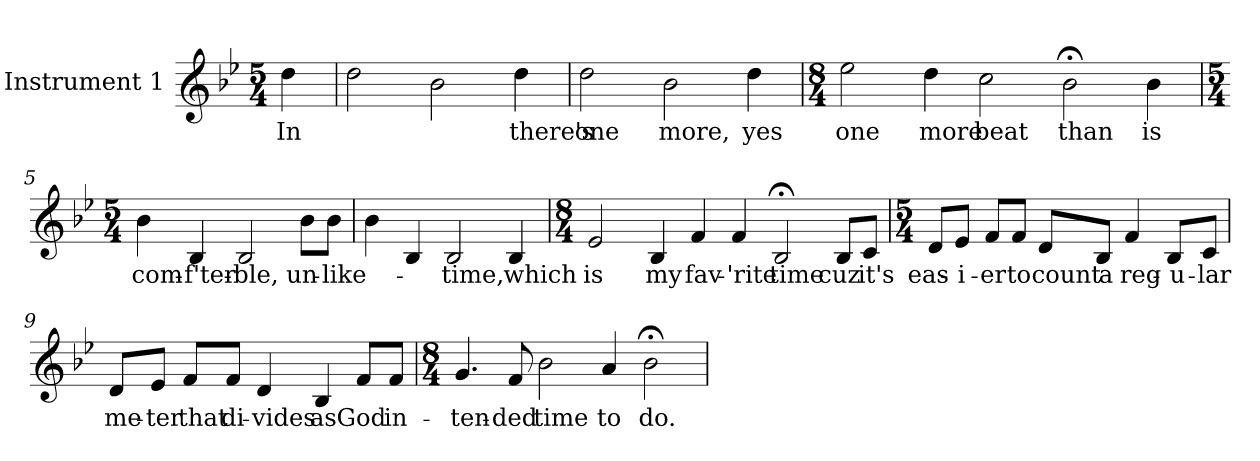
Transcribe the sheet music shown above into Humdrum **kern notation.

**kern	**text
*part1	*part1
*staff1	*staff1
*I"Instrument 1	*
!!LO:PB:g=z
*stria5	*
*clefG2	*
*k[b-e-]	*
*B-:	*
*M5/4	*
=1	=1
!	!LO:LY:b:cj
4dd\	In
=2	=2
2dd<\	.
2b-<\	.
!	!LO:LY:b:cj
4dd\	there's
=3	=3
!	!LO:LY:b:cj
2dd\	one
!	!LO:LY:b:cj
2b-\	more,
!	!LO:LY:b:cj
4dd\	yes
=4	=4
*M8/4	*
!	!LO:LY:b:cj
2ee-\	one
!	!LO:LY:b:cj
4dd\	more
!	!LO:LY:b:cj
2cc\	beat
!	!LO:LY:b:cj
2b-;<\	than
!	!LO:LY:b:cj
4b-\	is
!!LO:LB:g=z
=5	=5
*M5/4	*
!	!LO:LY:b:cj
4b-\	com-
!	!LO:LY:b:cj
4B-/	-f'ter-
!	!LO:LY:b:cj
2B-/	-ble,
!	!LO:LY:b:cj
8b-\L	un-
!	!LO:LY:b:cj
8b-\J	-like-
=6	=6
4b-<\	.
4B-</	.
!	!LO:LY:b:cj
2B-/	-time,
!	!LO:LY:b:cj
4B-/	which
=7	=7
*M8/4	*
!	!LO:LY:b:cj
2e-/	is
!	!LO:LY:b:cj
4B-/	my
!	!LO:LY:b:cj
4f/	fav-
!	!LO:LY:b:cj
4f/	-'rite
!	!LO:LY:b:cj
2B-;</	time
!	!LO:LY:b:cj
8B-/L	cuz
!	!LO:LY:b:cj
8c/J	it's
!!LO:LB:g=z
=8	=8
*M5/4	*
!	!LO:LY:b:cj
8d/L	eas-
!	!LO:LY:b:cj
8e-/J	-i-
!	!LO:LY:b:cj
8f/L	-er
!	!LO:LY:b:cj
8f/J	to
!	!LO:LY:b:cj
8d/L	count
!	!LO:LY:b:cj
8B-/J	a
!	!LO:LY:b:cj
4f/	reg-
!	!LO:LY:b:rj
8B-/L	-u-
!	!LO:LY:b:cj
8c/J	-lar
=9	=9
!	!LO:LY:b
8d/L	me-
!	!LO:LY:b:rj
8e-/J	-ter
!	!LO:LY:b:cj
8f/L	that
!	!LO:LY:b
8f/J	di-
!	!LO:LY:b:cj
4d/	-vides
!	!LO:LY:b:cj
4B-/	as
!	!LO:LY:b:cj
8f/L	God
!	!LO:LY:b:cj
8f/J	in-
=10	=10
*M8/4	*
!	!LO:LY:b:cj
4.g/	-ten-
!	!LO:LY:b:cj
8f/	-ded
!	!LO:LY:b:cj
2b-\	time
!	!LO:LY:b:cj
4a/	to
!	!LO:LY:b:cj
2b-;<\	do.
=	=
*-	*-
